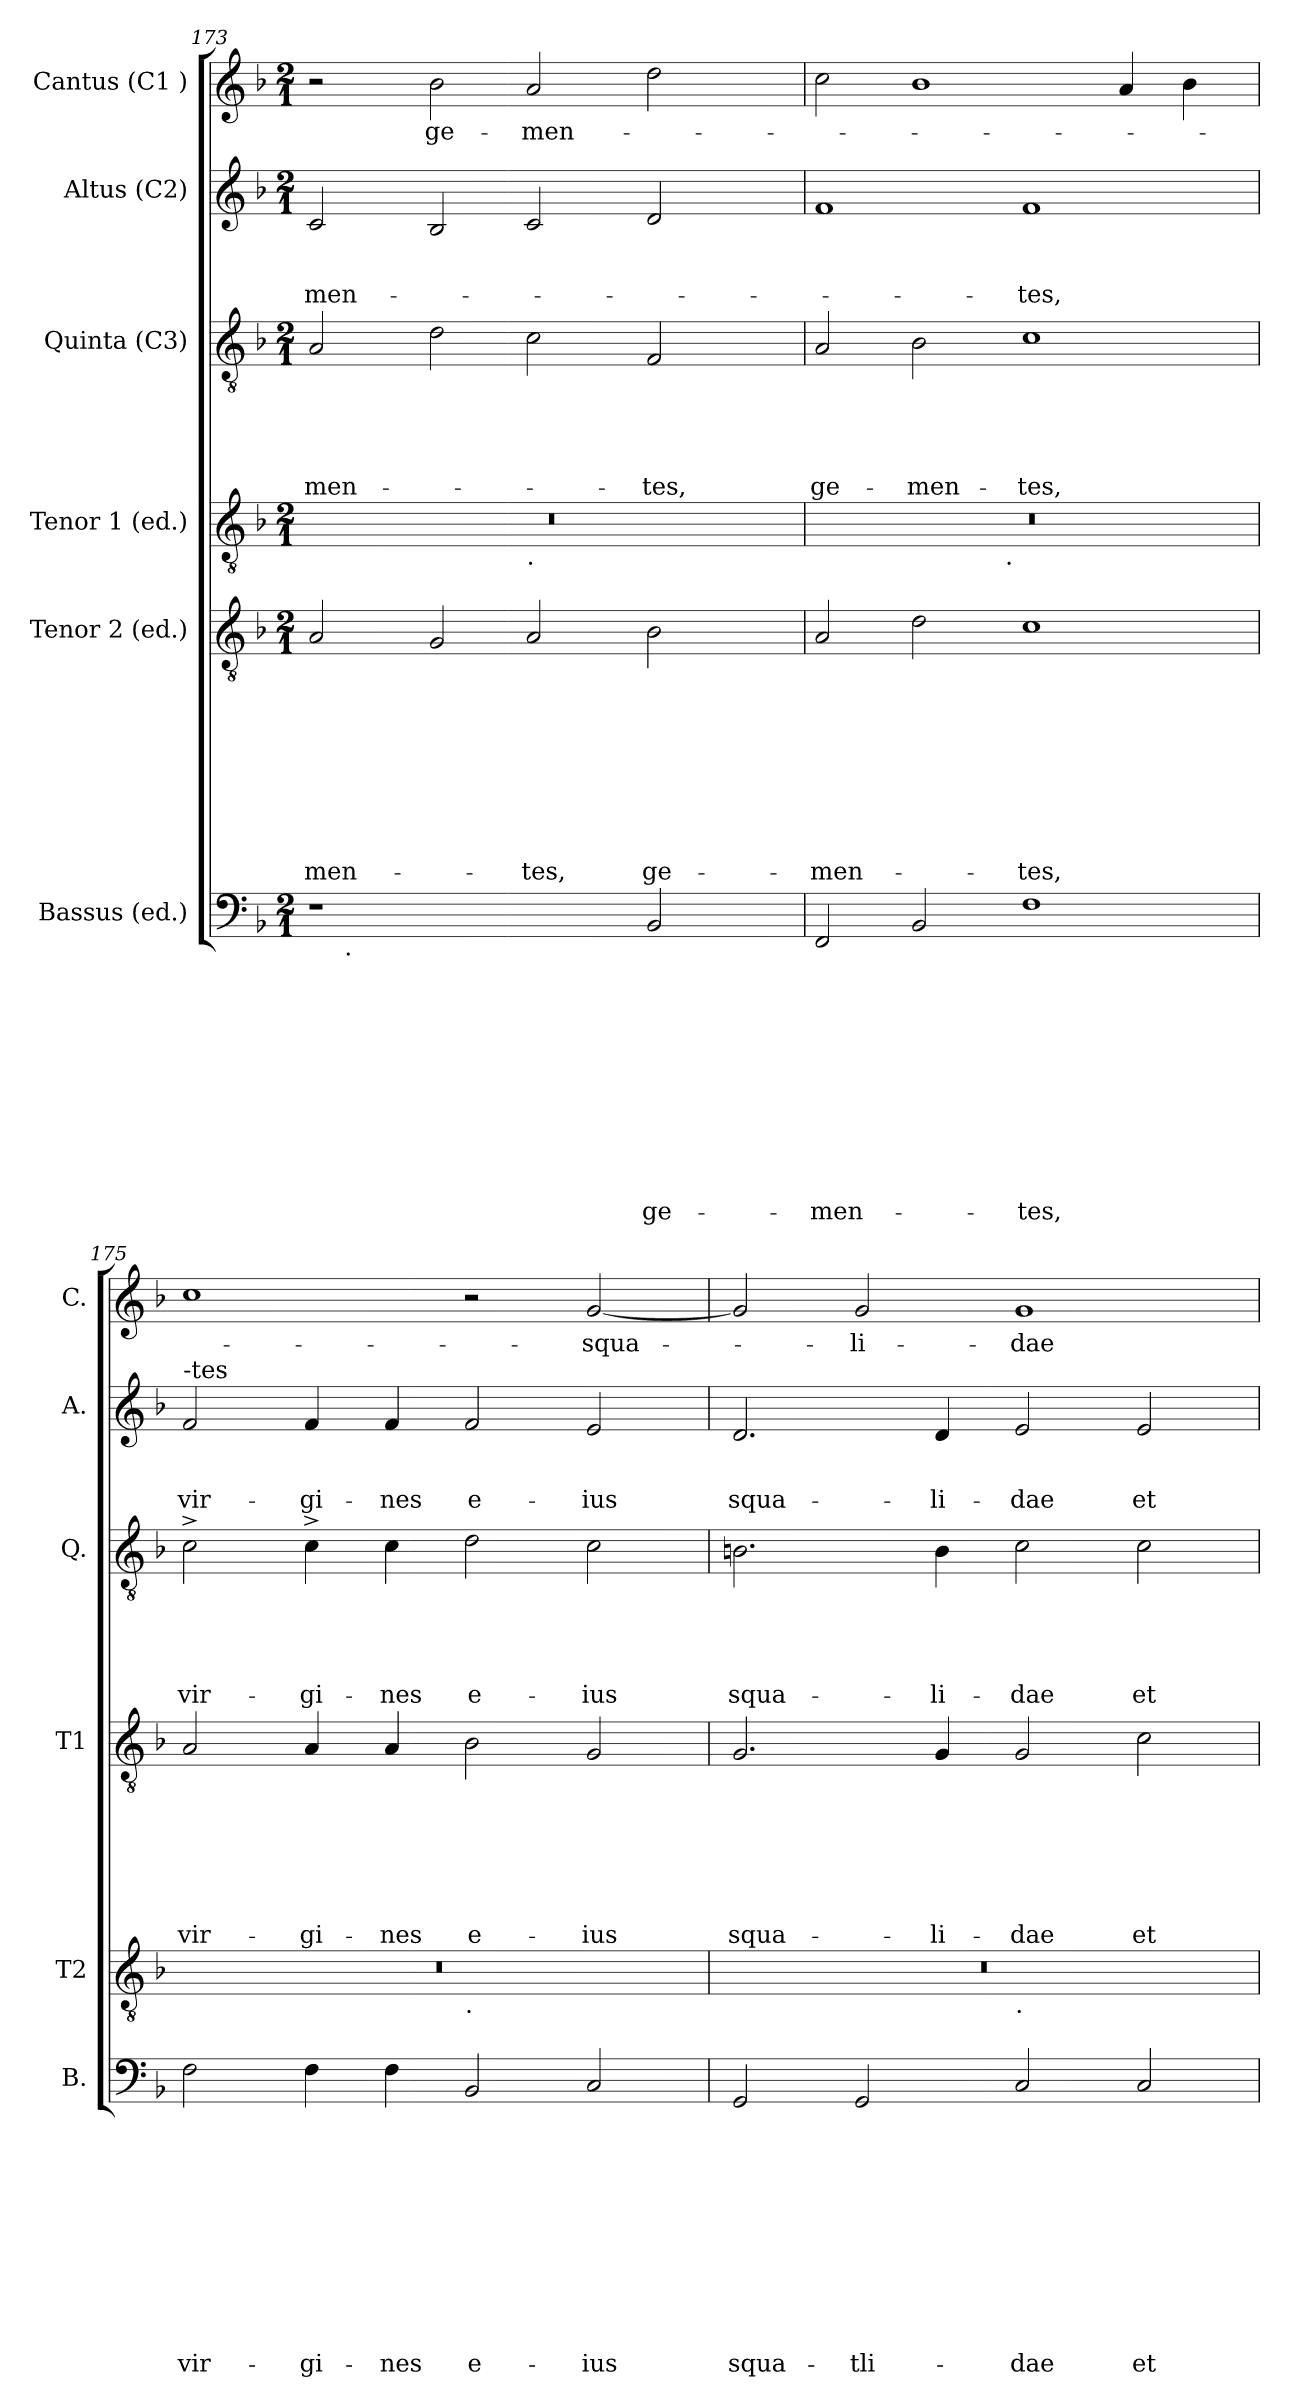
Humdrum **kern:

**kern	**text	**text	**text	**text	**text	**text	**text	**text	**text	**text	**text	**kern	**text	**text	**text	**text	**text	**text	**text	**text	**text	**kern	**text	**text	**text	**text	**text	**text	**text	**kern	**text	**text	**text	**text	**text	**kern	**text	**text	**text	**kern	**text
*part6	*part6	*part6	*part6	*part6	*part6	*part6	*part6	*part6	*part6	*part6	*part6	*part5	*part5	*part5	*part5	*part5	*part5	*part5	*part5	*part5	*part5	*part4	*part4	*part4	*part4	*part4	*part4	*part4	*part4	*part3	*part3	*part3	*part3	*part3	*part3	*part2	*part2	*part2	*part2	*part1	*part1
*staff6	*staff6	*staff6	*staff6	*staff6	*staff6	*staff6	*staff6	*staff6	*staff6	*staff6	*staff6	*staff5	*staff5	*staff5	*staff5	*staff5	*staff5	*staff5	*staff5	*staff5	*staff5	*staff4	*staff4	*staff4	*staff4	*staff4	*staff4	*staff4	*staff4	*staff3	*staff3	*staff3	*staff3	*staff3	*staff3	*staff2	*staff2	*staff2	*staff2	*staff1	*staff1
*I"Bassus (ed.)	*	*	*	*	*	*	*	*	*	*	*	*I"Tenor 2 (ed.)	*	*	*	*	*	*	*	*	*	*I"Tenor 1 (ed.)	*	*	*	*	*	*	*	*I"Quinta (C3)	*	*	*	*	*	*I"Altus (C2)	*	*	*	*I"Cantus (C1 )	*
*I'B.	*	*	*	*	*	*	*	*	*	*	*	*I'T2	*	*	*	*	*	*	*	*	*	*I'T1	*	*	*	*	*	*	*	*I'Q.	*	*	*	*	*	*I'A.	*	*	*	*I'C.	*
*clefF4	*	*	*	*	*	*	*	*	*	*	*	*clefGv2	*	*	*	*	*	*	*	*	*	*clefGv2	*	*	*	*	*	*	*	*clefGv2	*	*	*	*	*	*clefG2	*	*	*	*clefG2	*
*k[b-]	*	*	*	*	*	*	*	*	*	*	*	*k[b-]	*	*	*	*	*	*	*	*	*	*k[b-]	*	*	*	*	*	*	*	*k[b-]	*	*	*	*	*	*k[b-]	*	*	*	*k[b-]	*
*F:	*	*	*	*	*	*	*	*	*	*	*	*F:	*	*	*	*	*	*	*	*	*	*F:	*	*	*	*	*	*	*	*F:	*	*	*	*	*	*F:	*	*	*	*F:	*
*M2/1	*	*	*	*	*	*	*	*	*	*	*	*M2/1	*	*	*	*	*	*	*	*	*	*M2/1	*	*	*	*	*	*	*	*M2/1	*	*	*	*	*	*M2/1	*	*	*	*M2/1	*
=173	=173	=173	=173	=173	=173	=173	=173	=173	=173	=173	=173	=173	=173	=173	=173	=173	=173	=173	=173	=173	=173	=173	=173	=173	=173	=173	=173	=173	=173	=173	=173	=173	=173	=173	=173	=173	=173	=173	=173	=173	=173
!	!	!	!	!	!	!	!	!	!	!	!	!	!	!	!	!	!	!	!	!	!LO:LY:b	!	!	!	!	!	!	!	!	!	!	!	!	!	!LO:LY:b	!	!	!	!LO:LY:b	!	!
*^	*	*	*	*	*	*	*	*	*	*	*	*	*	*	*	*	*	*	*	*	*	*^	*	*	*	*	*	*	*	*	*	*	*	*	*	*	*	*	*	*	*
1r	16.ryy	.	.	.	.	.	.	.	.	.	.	.	2A/	.	.	.	.	.	.	.	.	-men-	0r	1ryy	.	.	.	.	.	.	.	2A/	.	.	.	.	-men-	2c/	.	.	-men-	2r	.
!	!LO:TX:b:t=.	!	!	!	!	!	!	!	!	!	!	!	!	!	!	!	!	!	!	!	!	!	!	!	!	!	!	!	!	!	!	!	!	!	!	!	!	!	!	!	!	!	!
.	1ryy	.	.	.	.	.	.	.	.	.	.	.	.	.	.	.	.	.	.	.	.	.	.	.	.	.	.	.	.	.	.	.	.	.	.	.	.	.	.	.	.	.	.
!	!	!	!	!	!	!	!	!	!	!	!	!	!	!	!	!	!	!	!	!	!	!	!	!	!	!	!	!	!	!	!	!	!	!	!	!	!	!	!	!	!	!	!LO:LY:b
.	.	.	.	.	.	.	.	.	.	.	.	.	2G/	.	.	.	.	.	.	.	.	.	.	.	.	.	.	.	.	.	.	2d\	.	.	.	.	.	2B-/	.	.	.	2b-\	ge-
!	!	!	!	!	!	!	!	!	!	!	!	!	!	!	!	!	!	!	!	!	!	!	!	!LO:TX:b:t=.	!	!	!	!	!	!	!	!	!	!	!	!	!	!	!	!	!	!	!
!	!	!	!	!	!	!	!	!	!	!	!	!	!	!	!	!	!	!	!	!	!	!LO:LY:b	!	!	!	!	!	!	!	!	!	!	!	!	!	!	!	!	!	!	!	!	!LO:LY:b
2ryy	.	.	.	.	.	.	.	.	.	.	.	.	2A/	.	.	.	.	.	.	.	.	-tes,	.	1ryy	.	.	.	.	.	.	.	2c\	.	.	.	.	.	2c/	.	.	.	2a/	-men-
.	2ryy	.	.	.	.	.	.	.	.	.	.	.	.	.	.	.	.	.	.	.	.	.	.	.	.	.	.	.	.	.	.	.	.	.	.	.	.	.	.	.	.	.	.
!	!	!	!	!	!	!	!	!	!	!	!	!LO:LY:b	!	!	!	!	!	!	!	!	!	!LO:LY:b	!	!	!	!	!	!	!	!	!	!	!	!	!	!	!LO:LY:b	!	!	!	!	!	!
2BB-/	.	.	.	.	.	.	.	.	.	.	.	ge-	2B-\	.	.	.	.	.	.	.	.	ge-	.	.	.	.	.	.	.	.	.	2F/	.	.	.	.	-tes,	2d/	.	.	.	2dd\	.
.	4ryy	.	.	.	.	.	.	.	.	.	.	.	.	.	.	.	.	.	.	.	.	.	.	.	.	.	.	.	.	.	.	.	.	.	.	.	.	.	.	.	.	.	.
.	8ryy	.	.	.	.	.	.	.	.	.	.	.	.	.	.	.	.	.	.	.	.	.	.	.	.	.	.	.	.	.	.	.	.	.	.	.	.	.	.	.	.	.	.
.	32ryy	.	.	.	.	.	.	.	.	.	.	.	.	.	.	.	.	.	.	.	.	.	.	.	.	.	.	.	.	.	.	.	.	.	.	.	.	.	.	.	.	.	.
=174	=174	=174	=174	=174	=174	=174	=174	=174	=174	=174	=174	=174	=174	=174	=174	=174	=174	=174	=174	=174	=174	=174	=174	=174	=174	=174	=174	=174	=174	=174	=174	=174	=174	=174	=174	=174	=174	=174	=174	=174	=174	=174	=174
!	!	!	!	!	!	!	!	!	!	!	!	!LO:LY:b	!	!	!	!	!	!	!	!	!	!LO:LY:b	!	!	!	!	!	!	!	!	!	!	!	!	!	!	!LO:LY:b	!	!	!	!	!	!
*v	*v	*	*	*	*	*	*	*	*	*	*	*	*	*	*	*	*	*	*	*	*	*	*	*	*	*	*	*	*	*	*	*	*	*	*	*	*	*	*	*	*	*	*
2FF/	.	.	.	.	.	.	.	.	.	.	-men-	2A/	.	.	.	.	.	.	.	.	-men-	0r	2ryy	.	.	.	.	.	.	.	2A/	.	.	.	.	ge-	1f	.	.	.	2cc\	.
!	!	!	!	!	!	!	!	!	!	!	!	!	!	!	!	!	!	!	!	!	!	!	!	!	!	!	!	!	!	!	!	!	!	!	!	!LO:LY:b	!	!	!	!	!	!
2BB-/	.	.	.	.	.	.	.	.	.	.	.	2d\	.	.	.	.	.	.	.	.	.	.	4...ryy	.	.	.	.	.	.	.	2B-\	.	.	.	.	-men-	.	.	.	.	1b-	.
!	!	!	!	!	!	!	!	!	!	!	!	!	!	!	!	!	!	!	!	!	!	!	!LO:TX:b:t=.	!	!	!	!	!	!	!	!	!	!	!	!	!	!	!	!	!	!	!
.	.	.	.	.	.	.	.	.	.	.	.	.	.	.	.	.	.	.	.	.	.	.	1ryy	.	.	.	.	.	.	.	.	.	.	.	.	.	.	.	.	.	.	.
!	!	!	!	!	!	!	!	!	!	!	!LO:LY:b	!	!	!	!	!	!	!	!	!	!LO:LY:b	!	!	!	!	!	!	!	!	!	!	!	!	!	!	!LO:LY:b	!	!	!	!LO:LY:b	!	!
1F	.	.	.	.	.	.	.	.	.	.	-tes,	1c	.	.	.	.	.	.	.	.	-tes,	.	.	.	.	.	.	.	.	.	1c	.	.	.	.	-tes,	1f	.	.	-tes,	.	.
.	.	.	.	.	.	.	.	.	.	.	.	.	.	.	.	.	.	.	.	.	.	.	.	.	.	.	.	.	.	.	.	.	.	.	.	.	.	.	.	.	4a/	.
.	.	.	.	.	.	.	.	.	.	.	.	.	.	.	.	.	.	.	.	.	.	.	.	.	.	.	.	.	.	.	.	.	.	.	.	.	.	.	.	.	4b-\	.
.	.	.	.	.	.	.	.	.	.	.	.	.	.	.	.	.	.	.	.	.	.	.	32ryy	.	.	.	.	.	.	.	.	.	.	.	.	.	.	.	.	.	.	.
!!LO:LB:g=z
=175	=175	=175	=175	=175	=175	=175	=175	=175	=175	=175	=175	=175	=175	=175	=175	=175	=175	=175	=175	=175	=175	=175	=175	=175	=175	=175	=175	=175	=175	=175	=175	=175	=175	=175	=175	=175	=175	=175	=175	=175	=175	=175
!	!	!	!	!	!	!	!	!	!	!	!	!	!	!	!	!	!	!	!	!	!	!	!	!	!	!	!	!	!	!	!	!	!	!	!	!	!LO:TX:a:t=-tes	!	!	!	!	!
!	!	!	!	!	!	!	!	!	!	!	!LO:LY:b:rj	!	!	!	!	!	!	!	!	!	!	!	!	!	!	!	!	!	!	!LO:LY:b:rj	!	!	!	!	!	!LO:LY:b	!	!	!	!LO:LY:b	!	!
*	*	*	*	*	*	*	*	*	*	*	*	*^	*	*	*	*	*	*	*	*	*	*v	*v	*	*	*	*	*	*	*	*	*	*	*	*	*	*	*	*	*	*	*
2F\	.	.	.	.	.	.	.	.	.	.	vir-	0r	1ryy	.	.	.	.	.	.	.	.	.	2A/	.	.	.	.	.	.	vir-	2c^>\	.	.	.	.	vir-	2f/	.	.	vir-	1cc	.
!	!	!	!	!	!	!	!	!	!	!	!LO:LY:b	!	!	!	!	!	!	!	!	!	!	!	!	!	!	!	!	!	!	!LO:LY:b	!	!	!	!	!	!LO:LY:b	!	!	!	!LO:LY:b	!	!
4F\	.	.	.	.	.	.	.	.	.	.	-gi-	.	.	.	.	.	.	.	.	.	.	.	4A/	.	.	.	.	.	.	-gi-	4c^>\	.	.	.	.	-gi-	4f/	.	.	-gi-	.	.
!	!	!	!	!	!	!	!	!	!	!	!LO:LY:b:rj	!	!	!	!	!	!	!	!	!	!	!	!	!	!	!	!	!	!	!LO:LY:b:rj	!	!	!	!	!	!LO:LY:b:rj	!	!	!	!LO:LY:b:rj	!	!
4F\	.	.	.	.	.	.	.	.	.	.	-nes	.	.	.	.	.	.	.	.	.	.	.	4A/	.	.	.	.	.	.	-nes	4c\	.	.	.	.	-nes	4f/	.	.	-nes	.	.
!	!	!	!	!	!	!	!	!	!	!	!	!	!LO:TX:b:t=.	!	!	!	!	!	!	!	!	!	!	!	!	!	!	!	!	!	!	!	!	!	!	!	!	!	!	!	!	!
!	!	!	!	!	!	!	!	!	!	!	!LO:LY:b:rj	!	!	!	!	!	!	!	!	!	!	!	!	!	!	!	!	!	!	!LO:LY:b:rj	!	!	!	!	!	!LO:LY:b	!	!	!	!LO:LY:b	!	!
2BB-/	.	.	.	.	.	.	.	.	.	.	e-	.	1ryy	.	.	.	.	.	.	.	.	.	2B-\	.	.	.	.	.	.	e-	2d\	.	.	.	.	e-	2f/	.	.	e-	2r	.
!	!	!	!	!	!	!	!	!	!	!	!LO:LY:b:rj	!	!	!	!	!	!	!	!	!	!	!	!	!	!	!	!	!	!	!LO:LY:b:rj	!	!	!	!	!	!LO:LY:b	!	!	!	!LO:LY:b	!	!LO:LY:b
2C/	.	.	.	.	.	.	.	.	.	.	-ius	.	.	.	.	.	.	.	.	.	.	.	2G/	.	.	.	.	.	.	-ius	2c\	.	.	.	.	-ius	2e/	.	.	-ius	[<2g/	-squa-
=176	=176	=176	=176	=176	=176	=176	=176	=176	=176	=176	=176	=176	=176	=176	=176	=176	=176	=176	=176	=176	=176	=176	=176	=176	=176	=176	=176	=176	=176	=176	=176	=176	=176	=176	=176	=176	=176	=176	=176	=176	=176	=176
!	!	!	!	!	!	!	!	!	!	!	!LO:LY:b	!	!	!	!	!	!	!	!	!	!	!	!	!	!	!	!	!	!	!LO:LY:b	!	!	!	!	!	!LO:LY:b	!	!	!	!LO:LY:b	!	!
2GG/	.	.	.	.	.	.	.	.	.	.	squa-	0r	1ryy	.	.	.	.	.	.	.	.	.	2.G/	.	.	.	.	.	.	squa-	2.Bn\	.	.	.	.	squa-	2.d/	.	.	squa-	2g/]	.
!	!	!	!	!	!	!	!	!	!	!	!LO:LY:b:rj	!	!	!	!	!	!	!	!	!	!	!	!	!	!	!	!	!	!	!	!	!	!	!	!	!	!	!	!	!	!	!LO:LY:b
2GG/	.	.	.	.	.	.	.	.	.	.	-tli-	.	.	.	.	.	.	.	.	.	.	.	.	.	.	.	.	.	.	.	.	.	.	.	.	.	.	.	.	.	2g/	-li-
!	!	!	!	!	!	!	!	!	!	!	!	!	!	!	!	!	!	!	!	!	!	!	!	!	!	!	!	!	!	!LO:LY:b:rj	!	!	!	!	!	!LO:LY:b	!	!	!	!LO:LY:b	!	!
.	.	.	.	.	.	.	.	.	.	.	.	.	.	.	.	.	.	.	.	.	.	.	4G/	.	.	.	.	.	.	-li-	4B\	.	.	.	.	-li-	4d/	.	.	-li-	.	.
!	!	!	!	!	!	!	!	!	!	!	!	!	!LO:TX:b:t=.	!	!	!	!	!	!	!	!	!	!	!	!	!	!	!	!	!	!	!	!	!	!	!	!	!	!	!	!	!
!	!	!	!	!	!	!	!	!	!	!	!LO:LY:b	!	!	!	!	!	!	!	!	!	!	!	!	!	!	!	!	!	!	!LO:LY:b:rj	!	!	!	!	!	!LO:LY:b:rj	!	!	!	!LO:LY:b:rj	!	!LO:LY:b
2C/	.	.	.	.	.	.	.	.	.	.	-dae	.	1ryy	.	.	.	.	.	.	.	.	.	2G/	.	.	.	.	.	.	-dae	2c\	.	.	.	.	-dae	2e/	.	.	-dae	1g	-dae
!	!	!	!	!	!	!	!	!	!	!	!LO:LY:b:rj	!	!	!	!	!	!	!	!	!	!	!	!	!	!	!	!	!	!	!LO:LY:b:rj	!	!	!	!	!	!LO:LY:b	!	!	!	!LO:LY:b	!	!
2C/	.	.	.	.	.	.	.	.	.	.	et	.	.	.	.	.	.	.	.	.	.	.	2c\	.	.	.	.	.	.	et	2c\	.	.	.	.	et	2e/	.	.	et	.	.
*	*	*	*	*	*	*	*	*	*	*	*	*v	*v	*	*	*	*	*	*	*	*	*	*	*	*	*	*	*	*	*	*	*	*	*	*	*	*	*	*	*	*	*
=	=	=	=	=	=	=	=	=	=	=	=	=	=	=	=	=	=	=	=	=	=	=	=	=	=	=	=	=	=	=	=	=	=	=	=	=	=	=	=	=	=
*-	*-	*-	*-	*-	*-	*-	*-	*-	*-	*-	*-	*-	*-	*-	*-	*-	*-	*-	*-	*-	*-	*-	*-	*-	*-	*-	*-	*-	*-	*-	*-	*-	*-	*-	*-	*-	*-	*-	*-	*-	*-
